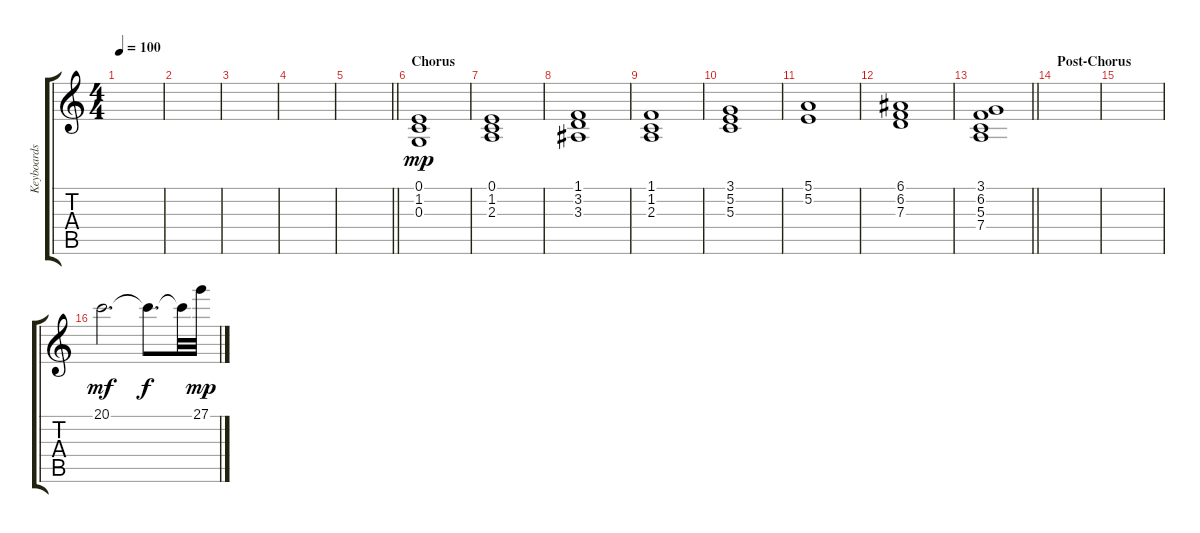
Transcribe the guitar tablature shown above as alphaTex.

\track ("Keyboards 2 (Bob Mayo)" "Keyboards ") {instrument stringensemble2}
\staff {score tabs}
\tuning (E4 B3 G3 D3 A2 E2) {hide}
\ts (4 4)
\tempo 100
\clef g2
\ks c
|
|
|
|
\barLineRight lightlight
|
\section ("" "Chorus")
(0.1 1.2 0.3).1{dy mp} |
(0.1 1.2 2.3).1 |
(1.1 3.2 3.3).1 |
(1.1 1.2 2.3).1 |
(3.1 5.2 5.3).1 |
(5.1 5.2).1 |
(6.1 6.2 7.3).1 |
\barLineRight lightlight
(3.1 6.2 5.3 7.4).1 |
\section ("" "Post-Chorus")
|
|
20.1.2{d dy mf} 20.1{t}.8{d dy f} 20.1{t}.32 27.1.32{dy mp}
